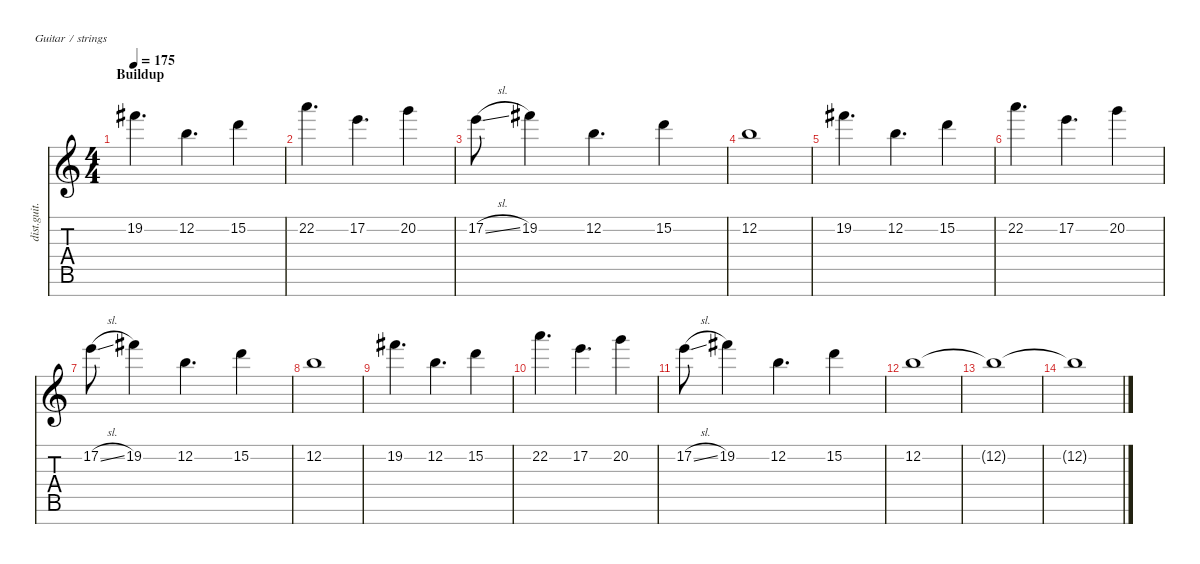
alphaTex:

\defaultSystemsLayout 4
\hideDynamics
\bracketExtendMode nobrackets
\track ("Distortion Guitar - Zoli" "dist.guit.") {instrument distortionguitar}
\staff {score tabs}
\tuning (E4 B3 G3 D3 A2 E2 B1)
\ts (4 4)
\section ("" "Buildup")
\tempo 175
\clef g2
\ks c
19.2{acc #}.4{d dy ff beam Down} 12.2.4{d beam Down} 15.2.4{beam Down} |
22.2.4{d beam Down} 17.2.4{d beam Down} 20.2.4{beam Down} |
17.2{sl}.8{beam Down} 19.2{acc #}.4{beam Down} 12.2.4{d beam Down} 15.2.4{beam Down} |
12.2.1{beam Down} |
19.2{acc #}.4{d beam Down} 12.2.4{d beam Down} 15.2.4{beam Down} |
22.2.4{d beam Down} 17.2.4{d beam Down} 20.2.4{beam Down} |
17.2{sl}.8{beam Down} 19.2{acc #}.4{beam Down} 12.2.4{d beam Down} 15.2.4{beam Down} |
12.2.1{beam Down} |
19.2{acc #}.4{d beam Down} 12.2.4{d beam Down} 15.2.4{beam Down} |
22.2.4{d beam Down} 17.2.4{d beam Down} 20.2.4{beam Down} |
17.2{sl}.8{beam Down} 19.2{acc #}.4{beam Down} 12.2.4{d beam Down} 15.2.4{beam Down} |
12.2.1{beam Down} |
12.2{t}.1{beam Down} |
12.2{t}.1{beam Down}
